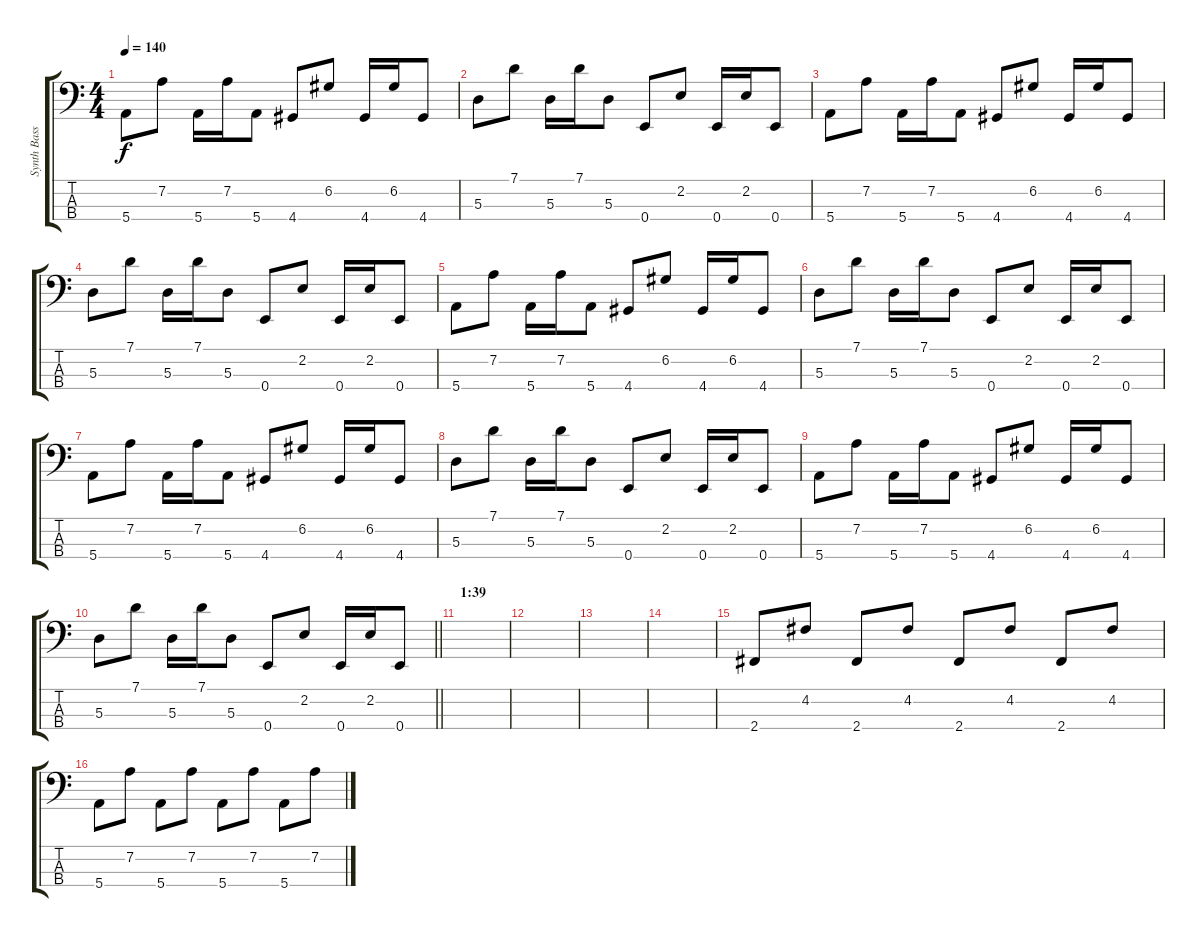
\track ("Synth Bass" "Synth Bass") {instrument fretlessbass}
\staff {score tabs}
\tuning (G2 D2 A1 E1) {hide}
\ts (4 4)
\tempo 140
\clef f4
\ks c
5.4.8{dy f} 7.2.8 5.4.16 7.2.16 5.4.8 4.4.8 6.2.8 4.4.16 6.2.16 4.4.8 |
5.3.8 7.1.8 5.3.16 7.1.16 5.3.8 0.4.8 2.2.8 0.4.16 2.2.16 0.4.8 |
5.4.8 7.2.8 5.4.16 7.2.16 5.4.8 4.4.8 6.2.8 4.4.16 6.2.16 4.4.8 |
5.3.8 7.1.8 5.3.16 7.1.16 5.3.8 0.4.8 2.2.8 0.4.16 2.2.16 0.4.8 |
5.4.8 7.2.8 5.4.16 7.2.16 5.4.8 4.4.8 6.2.8 4.4.16 6.2.16 4.4.8 |
5.3.8 7.1.8 5.3.16 7.1.16 5.3.8 0.4.8 2.2.8 0.4.16 2.2.16 0.4.8 |
5.4.8 7.2.8 5.4.16 7.2.16 5.4.8 4.4.8 6.2.8 4.4.16 6.2.16 4.4.8 |
5.3.8 7.1.8 5.3.16 7.1.16 5.3.8 0.4.8 2.2.8 0.4.16 2.2.16 0.4.8 |
5.4.8 7.2.8 5.4.16 7.2.16 5.4.8 4.4.8 6.2.8 4.4.16 6.2.16 4.4.8 |
\barLineRight lightlight
5.3.8 7.1.8 5.3.16 7.1.16 5.3.8 0.4.8 2.2.8 0.4.16 2.2.16 0.4.8 |
\section ("" "1:39")
|
|
|
|
2.4.8 4.2.8 2.4.8 4.2.8 2.4.8 4.2.8 2.4.8 4.2.8 |
5.4.8 7.2.8 5.4.8 7.2.8 5.4.8 7.2.8 5.4.8 7.2.8
